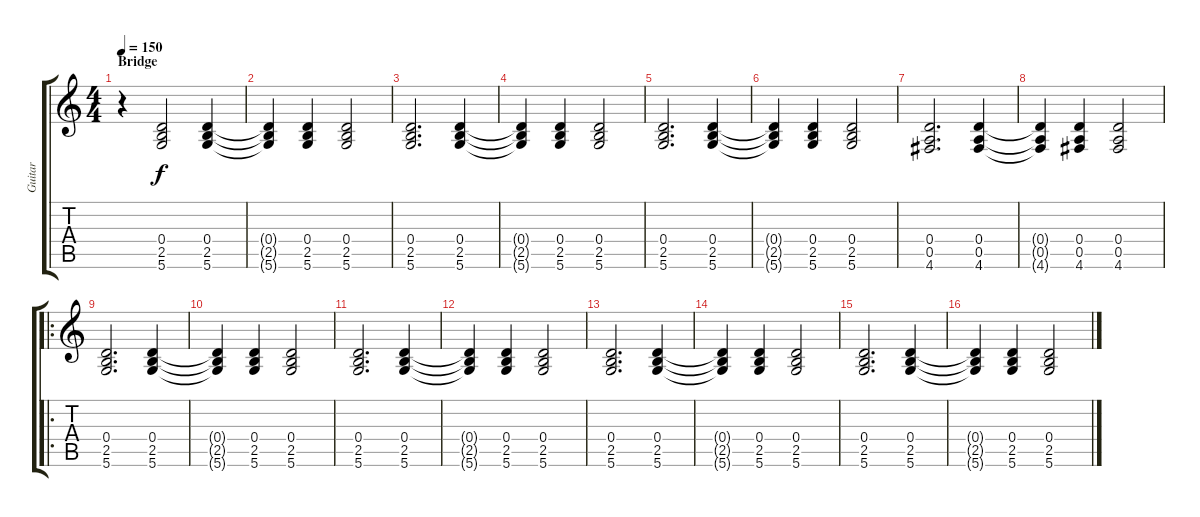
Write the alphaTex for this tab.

\track ("Guitar" "Guitar") {instrument acousticguitarsteel}
\staff {score tabs}
\tuning (D4 A3 Gb3 D3 A2 D2) {hide}
\ts (4 4)
\section ("" "Bridge")
\tempo 150
\clef g2
\ks c
r.4{dy f} (0.4 2.5 5.6).2 (0.4 2.5 5.6).4 |
(0.4{t} 2.5{t} 5.6{t}).4 (0.4 2.5 5.6).4 (0.4 2.5 5.6).2 |
(0.4 2.5 5.6).2{d} (0.4 2.5 5.6).4 |
(0.4{t} 2.5{t} 5.6{t}).4 (0.4 2.5 5.6).4 (0.4 2.5 5.6).2 |
(0.4 2.5 5.6).2{d} (0.4 2.5 5.6).4 |
(0.4{t} 2.5{t} 5.6{t}).4 (0.4 2.5 5.6).4 (0.4 2.5 5.6).2 |
(0.4 0.5 4.6).2{d} (0.4 0.5 4.6).4 |
(0.4{t} 0.5{t} 4.6{t}).4 (0.4 0.5 4.6).4 (0.4 0.5 4.6).2 |
\ro
(0.4 2.5 5.6).2{d} (0.4 2.5 5.6).4 |
(0.4{t} 2.5{t} 5.6{t}).4 (0.4 2.5 5.6).4 (0.4 2.5 5.6).2 |
(0.4 2.5 5.6).2{d} (0.4 2.5 5.6).4 |
(0.4{t} 2.5{t} 5.6{t}).4 (0.4 2.5 5.6).4 (0.4 2.5 5.6).2 |
(0.4 2.5 5.6).2{d} (0.4 2.5 5.6).4 |
(0.4{t} 2.5{t} 5.6{t}).4 (0.4 2.5 5.6).4 (0.4 2.5 5.6).2 |
(0.4 2.5 5.6).2{d} (0.4 2.5 5.6).4 |
(0.4{t} 2.5{t} 5.6{t}).4 (0.4 2.5 5.6).4 (0.4 2.5 5.6).2
